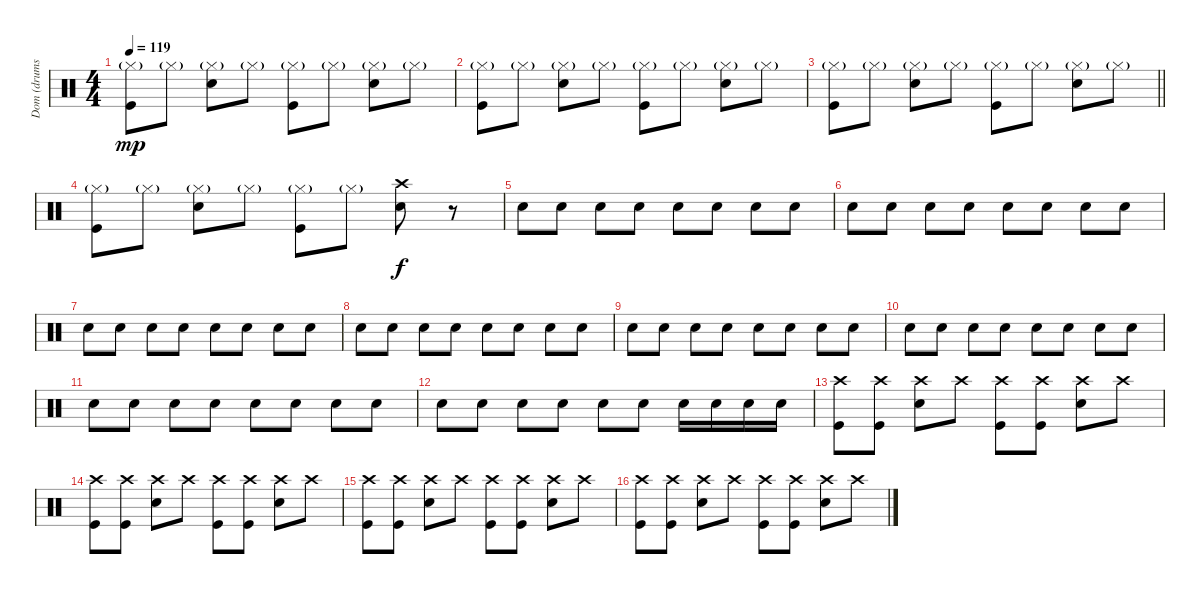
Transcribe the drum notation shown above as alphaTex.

\track ("Dom (drums)" "Dom (drums") {instrument percussion}
\staff {score}
\articulation defaults
\ts (4 4)
\tempo 119
\clef neutral
\ks c
("Hi-Hat (closed)"{g} "Kick (hit)").8{dy mp} "Hi-Hat (closed)"{g}.8 ("Hi-Hat (closed)"{g} "Snare (hit) 2").8 "Hi-Hat (closed)"{g}.8 ("Hi-Hat (closed)"{g} "Kick (hit)").8 "Hi-Hat (closed)"{g}.8 ("Hi-Hat (closed)"{g} "Snare (hit) 2").8 "Hi-Hat (closed)"{g}.8 |
("Hi-Hat (closed)"{g} "Kick (hit)").8 "Hi-Hat (closed)"{g}.8 ("Hi-Hat (closed)"{g} "Snare (hit) 2").8 "Hi-Hat (closed)"{g}.8 ("Hi-Hat (closed)"{g} "Kick (hit)").8 "Hi-Hat (closed)"{g}.8 ("Hi-Hat (closed)"{g} "Snare (hit) 2").8 "Hi-Hat (closed)"{g}.8 |
\barLineRight lightlight
("Hi-Hat (closed)"{g} "Kick (hit)").8 "Hi-Hat (closed)"{g}.8 ("Hi-Hat (closed)"{g} "Snare (hit) 2").8 "Hi-Hat (closed)"{g}.8 ("Hi-Hat (closed)"{g} "Kick (hit)").8 "Hi-Hat (closed)"{g}.8 ("Hi-Hat (closed)"{g} "Snare (hit) 2").8 "Hi-Hat (closed)"{g}.8 |
("Hi-Hat (closed)"{g} "Kick (hit)").8 "Hi-Hat (closed)"{g}.8 ("Hi-Hat (closed)"{g} "Snare (hit) 2").8 "Hi-Hat (closed)"{g}.8 ("Hi-Hat (closed)"{g} "Kick (hit)").8 "Hi-Hat (closed)"{g}.8 ("Crash high (hit)" "Snare (hit) 2").8{dy f} r.8 |
"Snare (hit) 2".8 "Snare (hit) 2".8 "Snare (hit) 2".8 "Snare (hit) 2".8 "Snare (hit) 2".8 "Snare (hit) 2".8 "Snare (hit) 2".8 "Snare (hit) 2".8 |
"Snare (hit) 2".8 "Snare (hit) 2".8 "Snare (hit) 2".8 "Snare (hit) 2".8 "Snare (hit) 2".8 "Snare (hit) 2".8 "Snare (hit) 2".8 "Snare (hit) 2".8 |
"Snare (hit) 2".8 "Snare (hit) 2".8 "Snare (hit) 2".8 "Snare (hit) 2".8 "Snare (hit) 2".8 "Snare (hit) 2".8 "Snare (hit) 2".8 "Snare (hit) 2".8 |
"Snare (hit) 2".8 "Snare (hit) 2".8 "Snare (hit) 2".8 "Snare (hit) 2".8 "Snare (hit) 2".8 "Snare (hit) 2".8 "Snare (hit) 2".8 "Snare (hit) 2".8 |
"Snare (hit) 2".8 "Snare (hit) 2".8 "Snare (hit) 2".8 "Snare (hit) 2".8 "Snare (hit) 2".8 "Snare (hit) 2".8 "Snare (hit) 2".8 "Snare (hit) 2".8 |
"Snare (hit) 2".8 "Snare (hit) 2".8 "Snare (hit) 2".8 "Snare (hit) 2".8 "Snare (hit) 2".8 "Snare (hit) 2".8 "Snare (hit) 2".8 "Snare (hit) 2".8 |
"Snare (hit) 2".8 "Snare (hit) 2".8 "Snare (hit) 2".8 "Snare (hit) 2".8 "Snare (hit) 2".8 "Snare (hit) 2".8 "Snare (hit) 2".8 "Snare (hit) 2".8 |
"Snare (hit) 2".8 "Snare (hit) 2".8 "Snare (hit) 2".8 "Snare (hit) 2".8 "Snare (hit) 2".8 "Snare (hit) 2".8 "Snare (hit) 2".16 "Snare (hit) 2".16 "Snare (hit) 2".16 "Snare (hit) 2".16 |
("Crash high (hit)" "Kick (hit)").8 ("Crash high (hit)" "Kick (hit)").8 ("Crash high (hit)" "Snare (hit) 2").8 "Crash high (hit)".8 ("Crash high (hit)" "Kick (hit)").8 ("Crash high (hit)" "Kick (hit)").8 ("Crash high (hit)" "Snare (hit) 2").8 "Crash high (hit)".8 |
("Crash high (hit)" "Kick (hit)").8 ("Crash high (hit)" "Kick (hit)").8 ("Crash high (hit)" "Snare (hit) 2").8 "Crash high (hit)".8 ("Crash high (hit)" "Kick (hit)").8 ("Crash high (hit)" "Kick (hit)").8 ("Crash high (hit)" "Snare (hit) 2").8 "Crash high (hit)".8 |
("Crash high (hit)" "Kick (hit)").8 ("Crash high (hit)" "Kick (hit)").8 ("Crash high (hit)" "Snare (hit) 2").8 "Crash high (hit)".8 ("Crash high (hit)" "Kick (hit)").8 ("Crash high (hit)" "Kick (hit)").8 ("Crash high (hit)" "Snare (hit) 2").8 "Crash high (hit)".8 |
("Crash high (hit)" "Kick (hit)").8 ("Crash high (hit)" "Kick (hit)").8 ("Crash high (hit)" "Snare (hit) 2").8 "Crash high (hit)".8 ("Crash high (hit)" "Kick (hit)").8 ("Crash high (hit)" "Kick (hit)").8 ("Crash high (hit)" "Snare (hit) 2").8 "Crash high (hit)".8
